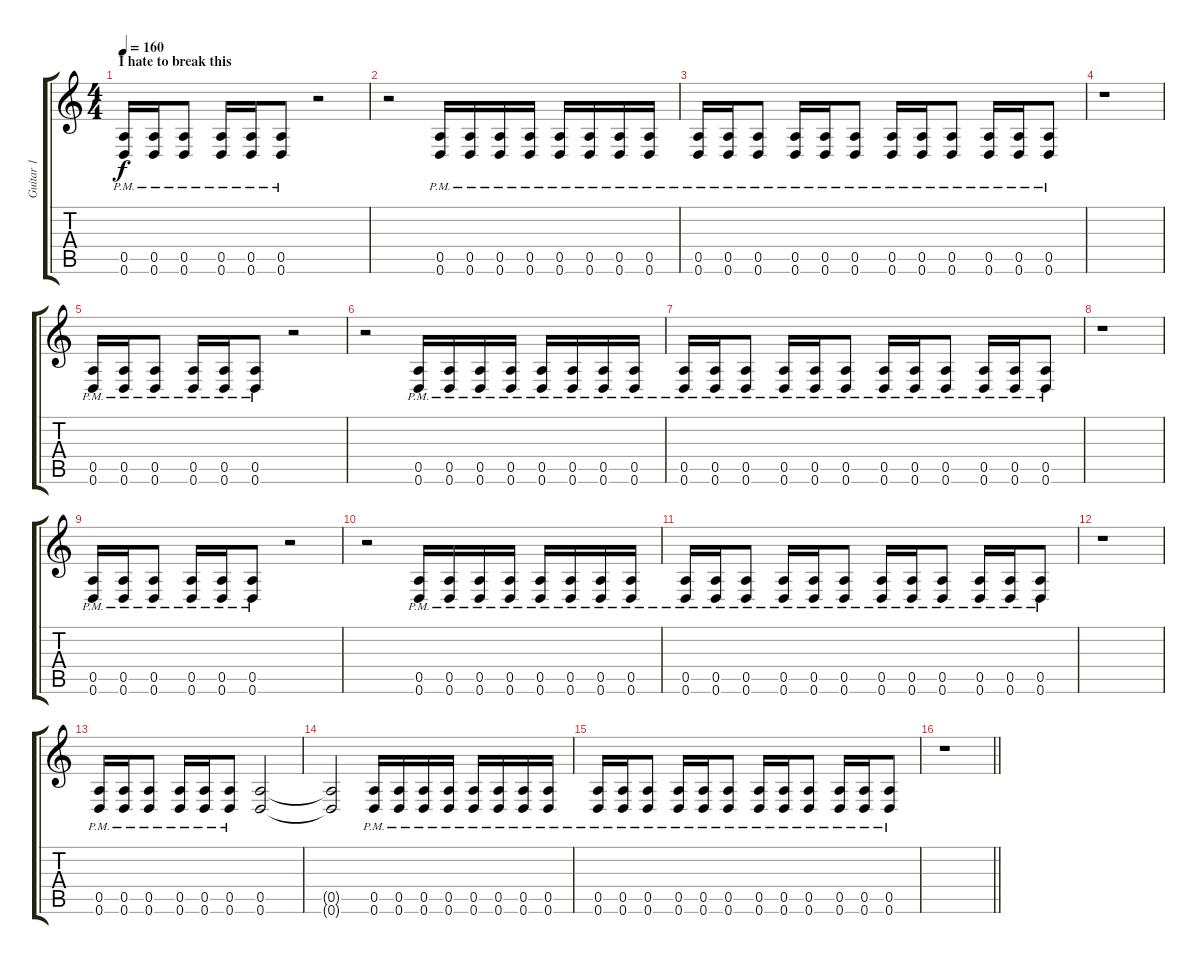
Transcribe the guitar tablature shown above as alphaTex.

\track ("Guitar 1" "Guitar 1") {instrument distortionguitar}
\staff {score tabs}
\tuning (E4 B3 G3 D3 A2 D2) {hide}
\ts (4 4)
\section ("" "I hate to break this")
\tempo 160
\clef g2
\ks c
(0.5{pm} 0.6{pm}).16{dy f} (0.5{pm} 0.6{pm}).16 (0.5{pm} 0.6{pm}).8 (0.5{pm} 0.6{pm}).16 (0.5{pm} 0.6{pm}).16 (0.5{pm} 0.6{pm}).8 r.2 |
r.2 (0.5{pm} 0.6{pm}).16 (0.5{pm} 0.6{pm}).16 (0.5{pm} 0.6{pm}).16 (0.5{pm} 0.6{pm}).16 (0.5{pm} 0.6{pm}).16 (0.5{pm} 0.6{pm}).16 (0.5{pm} 0.6{pm}).16 (0.5{pm} 0.6{pm}).16 |
(0.5{pm} 0.6{pm}).16 (0.5{pm} 0.6{pm}).16 (0.5{pm} 0.6{pm}).8 (0.5{pm} 0.6{pm}).16 (0.5{pm} 0.6{pm}).16 (0.5{pm} 0.6{pm}).8 (0.5{pm} 0.6{pm}).16 (0.5{pm} 0.6{pm}).16 (0.5{pm} 0.6{pm}).8 (0.5{pm} 0.6{pm}).16 (0.5{pm} 0.6{pm}).16 (0.5{pm} 0.6{pm}).8 |
r.1 |
(0.5{pm} 0.6{pm}).16 (0.5{pm} 0.6{pm}).16 (0.5{pm} 0.6{pm}).8 (0.5{pm} 0.6{pm}).16 (0.5{pm} 0.6{pm}).16 (0.5{pm} 0.6{pm}).8 r.2 |
r.2 (0.5{pm} 0.6{pm}).16 (0.5{pm} 0.6{pm}).16 (0.5{pm} 0.6{pm}).16 (0.5{pm} 0.6{pm}).16 (0.5{pm} 0.6{pm}).16 (0.5{pm} 0.6{pm}).16 (0.5{pm} 0.6{pm}).16 (0.5{pm} 0.6{pm}).16 |
(0.5{pm} 0.6{pm}).16 (0.5{pm} 0.6{pm}).16 (0.5{pm} 0.6{pm}).8 (0.5{pm} 0.6{pm}).16 (0.5{pm} 0.6{pm}).16 (0.5{pm} 0.6{pm}).8 (0.5{pm} 0.6{pm}).16 (0.5{pm} 0.6{pm}).16 (0.5{pm} 0.6{pm}).8 (0.5{pm} 0.6{pm}).16 (0.5{pm} 0.6{pm}).16 (0.5{pm} 0.6{pm}).8 |
r.1 |
(0.5{pm} 0.6{pm}).16 (0.5{pm} 0.6{pm}).16 (0.5{pm} 0.6{pm}).8 (0.5{pm} 0.6{pm}).16 (0.5{pm} 0.6{pm}).16 (0.5{pm} 0.6{pm}).8 r.2 |
r.2 (0.5{pm} 0.6{pm}).16 (0.5{pm} 0.6{pm}).16 (0.5{pm} 0.6{pm}).16 (0.5{pm} 0.6{pm}).16 (0.5{pm} 0.6{pm}).16 (0.5{pm} 0.6{pm}).16 (0.5{pm} 0.6{pm}).16 (0.5{pm} 0.6{pm}).16 |
(0.5{pm} 0.6{pm}).16 (0.5{pm} 0.6{pm}).16 (0.5{pm} 0.6{pm}).8 (0.5{pm} 0.6{pm}).16 (0.5{pm} 0.6{pm}).16 (0.5{pm} 0.6{pm}).8 (0.5{pm} 0.6{pm}).16 (0.5{pm} 0.6{pm}).16 (0.5{pm} 0.6{pm}).8 (0.5{pm} 0.6{pm}).16 (0.5{pm} 0.6{pm}).16 (0.5{pm} 0.6{pm}).8 |
r.1 |
(0.5{pm} 0.6{pm}).16 (0.5{pm} 0.6{pm}).16 (0.5{pm} 0.6{pm}).8 (0.5{pm} 0.6{pm}).16 (0.5{pm} 0.6{pm}).16 (0.5{pm} 0.6{pm}).8 (0.5 0.6).2 |
(0.5{t} 0.6{t}).2 (0.5{pm} 0.6{pm}).16 (0.5{pm} 0.6{pm}).16 (0.5{pm} 0.6{pm}).16 (0.5{pm} 0.6{pm}).16 (0.5{pm} 0.6{pm}).16 (0.5{pm} 0.6{pm}).16 (0.5{pm} 0.6{pm}).16 (0.5{pm} 0.6{pm}).16 |
(0.5{pm} 0.6{pm}).16 (0.5{pm} 0.6{pm}).16 (0.5{pm} 0.6{pm}).8 (0.5{pm} 0.6{pm}).16 (0.5{pm} 0.6{pm}).16 (0.5{pm} 0.6{pm}).8 (0.5{pm} 0.6{pm}).16 (0.5{pm} 0.6{pm}).16 (0.5{pm} 0.6{pm}).8 (0.5{pm} 0.6{pm}).16 (0.5{pm} 0.6{pm}).16 (0.5{pm} 0.6{pm}).8 |
\barLineRight lightlight
r.1
